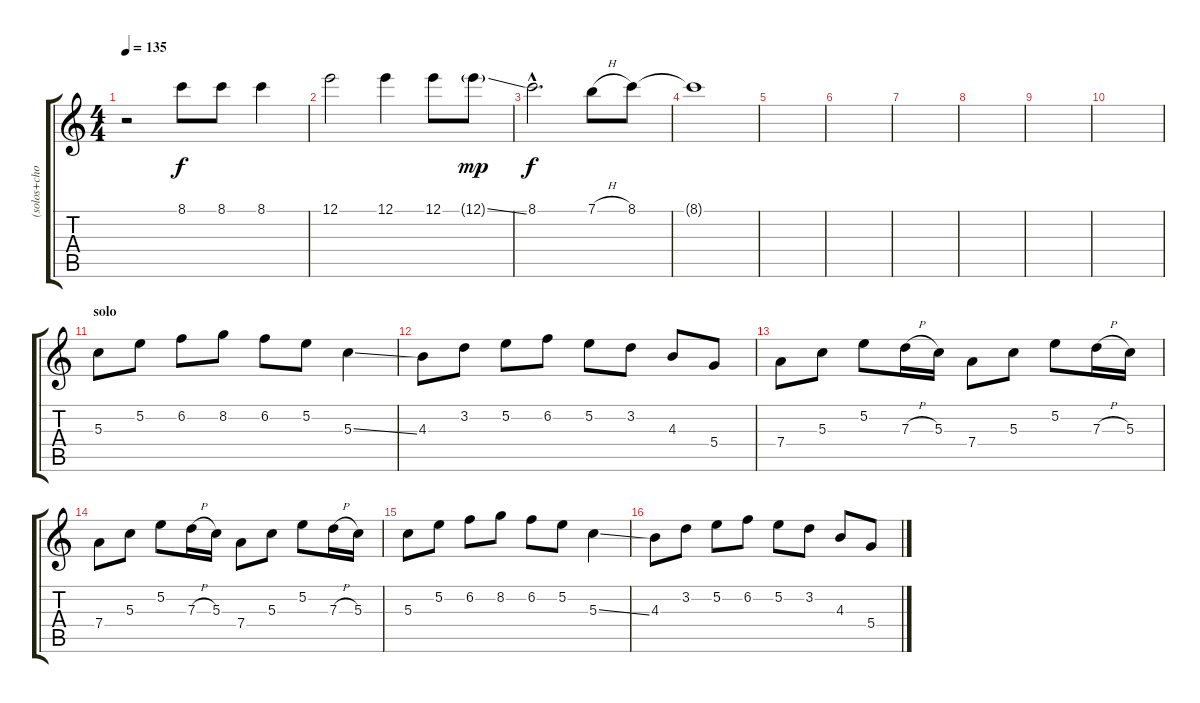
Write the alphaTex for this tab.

\track ("(solos+choeurs)" "(solos+cho") {instrument distortionguitar}
\staff {score tabs}
\tuning (E4 B3 G3 D3 A2 E2) {hide}
\ts (4 4)
\tempo 135
\clef g2
\ks c
r.2{dy f} 8.1.8 8.1.8 8.1.4 |
12.1.2 12.1.4 12.1.8 12.1{ss g}.8{dy mp} |
8.1{hac}.2{d dy f} 7.1{h}.8 8.1.8 |
8.1{t}.1 |
|
|
|
|
|
|
\section ("" "solo")
5.3.8{volume 13 instrument electricguitarclean} 5.2.8 6.2.8 8.2.8 6.2.8 5.2.8 5.3{ss}.4 |
4.3.8 3.2.8 5.2.8 6.2.8 5.2.8 3.2.8 4.3.8 5.4.8 |
7.4.8 5.3.8 5.2.8 7.3{h}.16 5.3.16 7.4.8 5.3.8 5.2.8 7.3{h}.16 5.3.16 |
7.4.8 5.3.8 5.2.8 7.3{h}.16 5.3.16 7.4.8 5.3.8 5.2.8 7.3{h}.16 5.3.16 |
5.3.8{volume 13 instrument electricguitarclean} 5.2.8 6.2.8 8.2.8 6.2.8 5.2.8 5.3{ss}.4 |
4.3.8 3.2.8 5.2.8 6.2.8 5.2.8 3.2.8 4.3.8 5.4.8
